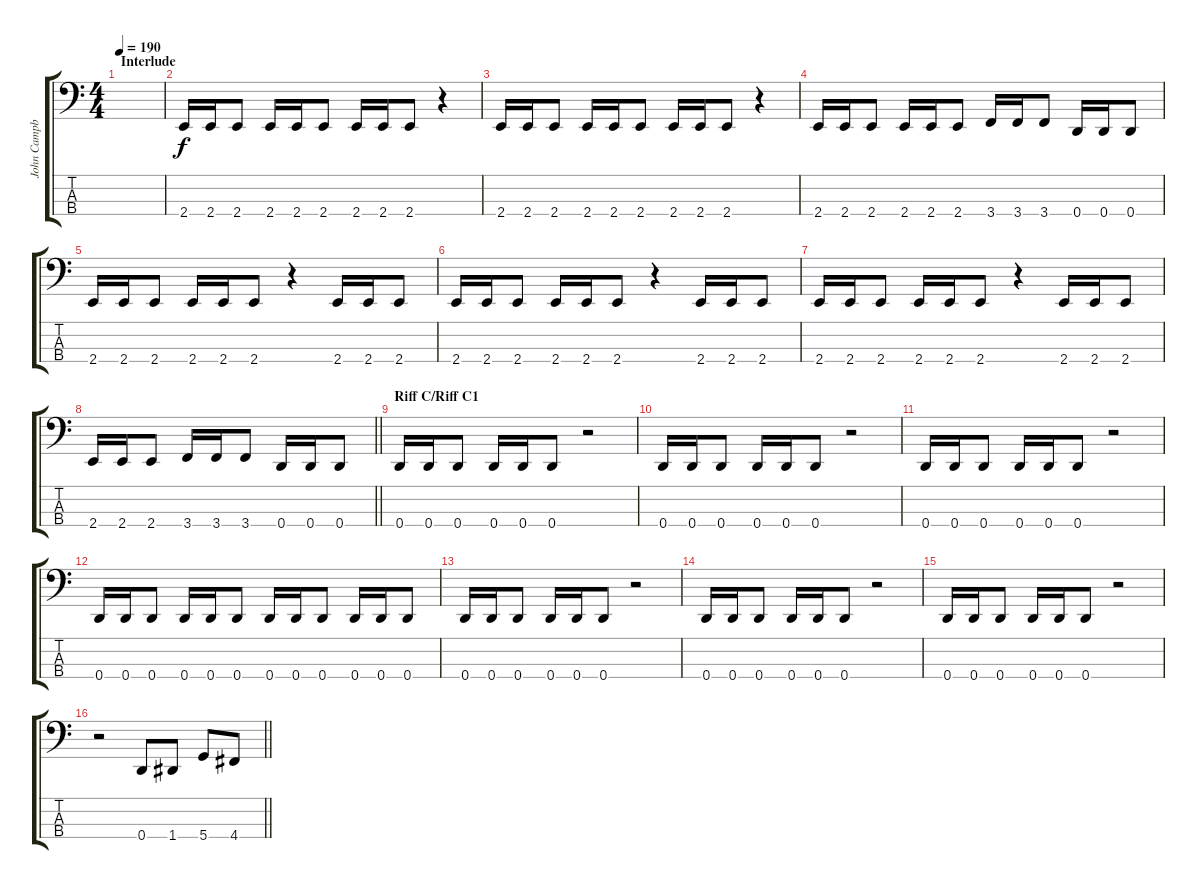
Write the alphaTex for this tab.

\track ("John Campbell" "John Campb") {instrument electricbasspick}
\staff {score tabs}
\tuning (G2 D2 A1 D1) {hide}
\ts (4 4)
\section ("" "Interlude")
\tempo 190
\clef f4
\ks c
|
2.4.16 2.4.16 2.4.8 2.4.16 2.4.16 2.4.8 2.4.16 2.4.16 2.4.8 r.4 |
2.4.16 2.4.16 2.4.8 2.4.16 2.4.16 2.4.8 2.4.16 2.4.16 2.4.8 r.4 |
2.4.16 2.4.16 2.4.8 2.4.16 2.4.16 2.4.8 3.4.16 3.4.16 3.4.8 0.4.16 0.4.16 0.4.8 |
2.4.16 2.4.16 2.4.8 2.4.16 2.4.16 2.4.8 r.4 2.4.16 2.4.16 2.4.8 |
2.4.16 2.4.16 2.4.8 2.4.16 2.4.16 2.4.8 r.4 2.4.16 2.4.16 2.4.8 |
2.4.16 2.4.16 2.4.8 2.4.16 2.4.16 2.4.8 r.4 2.4.16 2.4.16 2.4.8 |
\barLineRight lightlight
2.4.16 2.4.16 2.4.8 3.4.16 3.4.16 3.4.8 0.4.16 0.4.16 0.4.8 |
\section ("" "Riff C/Riff C1")
0.4.16 0.4.16 0.4.8 0.4.16 0.4.16 0.4.8 r.2 |
0.4.16 0.4.16 0.4.8 0.4.16 0.4.16 0.4.8 r.2 |
0.4.16 0.4.16 0.4.8 0.4.16 0.4.16 0.4.8 r.2 |
0.4.16 0.4.16 0.4.8 0.4.16 0.4.16 0.4.8 0.4.16 0.4.16 0.4.8 0.4.16 0.4.16 0.4.8 |
0.4.16 0.4.16 0.4.8 0.4.16 0.4.16 0.4.8 r.2 |
0.4.16 0.4.16 0.4.8 0.4.16 0.4.16 0.4.8 r.2 |
0.4.16 0.4.16 0.4.8 0.4.16 0.4.16 0.4.8 r.2 |
\barLineRight lightlight
r.2 0.4.8 1.4.8 5.4.8 4.4.8
